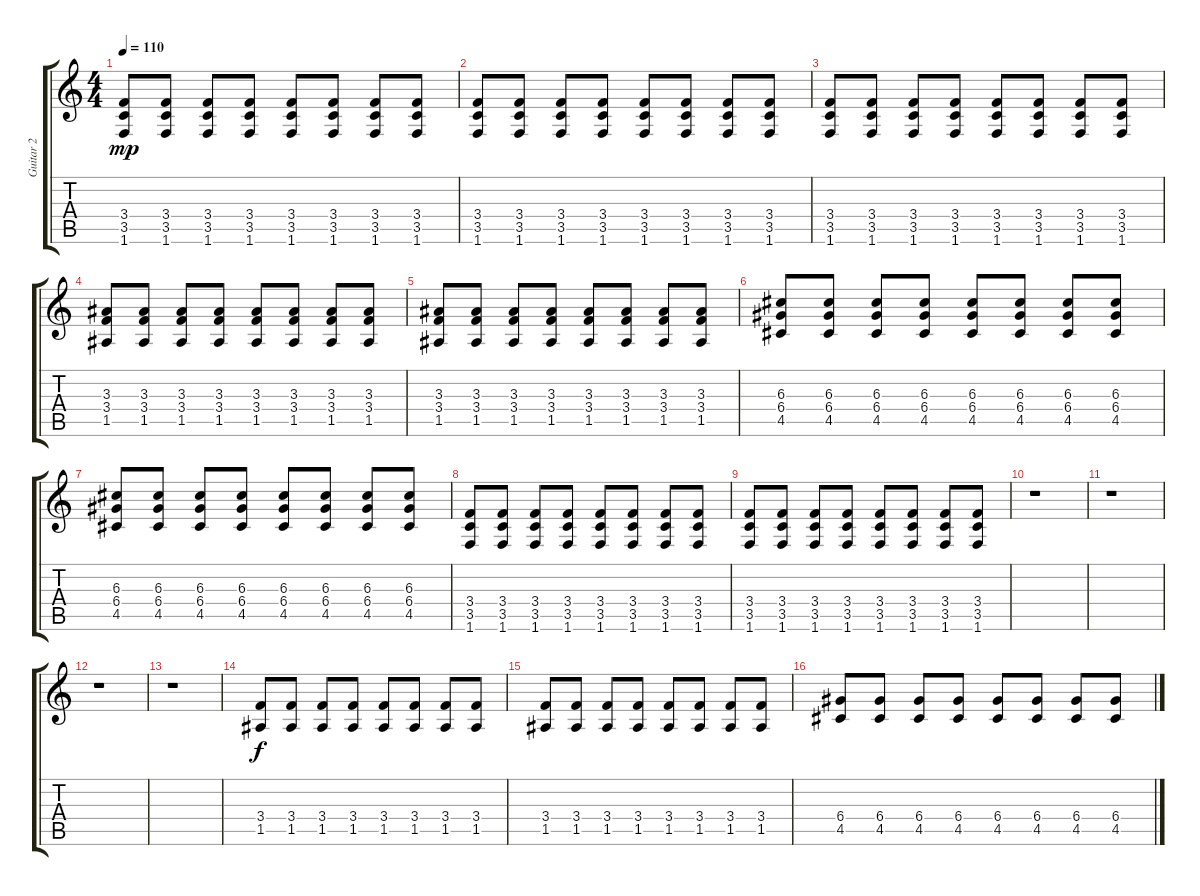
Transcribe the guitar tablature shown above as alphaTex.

\track ("Guitar 2" "Guitar 2") {instrument overdrivenguitar}
\staff {score tabs}
\tuning (E4 B3 G3 D3 A2 E2) {hide}
\ts (4 4)
\tempo 110
\clef g2
\ks c
(3.4 3.5 1.6).8{dy mp} (3.4 3.5 1.6).8 (3.4 3.5 1.6).8 (3.4 3.5 1.6).8 (3.4 3.5 1.6).8 (3.4 3.5 1.6).8 (3.4 3.5 1.6).8 (3.4 3.5 1.6).8 |
(3.4 3.5 1.6).8 (3.4 3.5 1.6).8 (3.4 3.5 1.6).8 (3.4 3.5 1.6).8 (3.4 3.5 1.6).8 (3.4 3.5 1.6).8 (3.4 3.5 1.6).8 (3.4 3.5 1.6).8 |
(3.4 3.5 1.6).8 (3.4 3.5 1.6).8 (3.4 3.5 1.6).8 (3.4 3.5 1.6).8 (3.4 3.5 1.6).8 (3.4 3.5 1.6).8 (3.4 3.5 1.6).8 (3.4 3.5 1.6).8 |
(3.3 3.4 1.5).8 (3.3 3.4 1.5).8 (3.3 3.4 1.5).8 (3.3 3.4 1.5).8 (3.3 3.4 1.5).8 (3.3 3.4 1.5).8 (3.3 3.4 1.5).8 (3.3 3.4 1.5).8 |
(3.3 3.4 1.5).8 (3.3 3.4 1.5).8 (3.3 3.4 1.5).8 (3.3 3.4 1.5).8 (3.3 3.4 1.5).8 (3.3 3.4 1.5).8 (3.3 3.4 1.5).8 (3.3 3.4 1.5).8 |
(6.3 6.4 4.5).8 (6.3 6.4 4.5).8 (6.3 6.4 4.5).8 (6.3 6.4 4.5).8 (6.3 6.4 4.5).8 (6.3 6.4 4.5).8 (6.3 6.4 4.5).8 (6.3 6.4 4.5).8 |
(6.3 6.4 4.5).8 (6.3 6.4 4.5).8 (6.3 6.4 4.5).8 (6.3 6.4 4.5).8 (6.3 6.4 4.5).8 (6.3 6.4 4.5).8 (6.3 6.4 4.5).8 (6.3 6.4 4.5).8 |
(3.4 3.5 1.6).8 (3.4 3.5 1.6).8 (3.4 3.5 1.6).8 (3.4 3.5 1.6).8 (3.4 3.5 1.6).8 (3.4 3.5 1.6).8 (3.4 3.5 1.6).8 (3.4 3.5 1.6).8 |
(3.4 3.5 1.6).8 (3.4 3.5 1.6).8 (3.4 3.5 1.6).8 (3.4 3.5 1.6).8 (3.4 3.5 1.6).8 (3.4 3.5 1.6).8 (3.4 3.5 1.6).8 (3.4 3.5 1.6).8 |
r.1 |
r.1 |
r.1 |
r.1 |
(3.4 1.5).8{dy f} (3.4 1.5).8 (3.4 1.5).8 (3.4 1.5).8 (3.4 1.5).8 (3.4 1.5).8 (3.4 1.5).8 (3.4 1.5).8 |
(3.4 1.5).8 (3.4 1.5).8 (3.4 1.5).8 (3.4 1.5).8 (3.4 1.5).8 (3.4 1.5).8 (3.4 1.5).8 (3.4 1.5).8 |
(6.4 4.5).8 (6.4 4.5).8 (6.4 4.5).8 (6.4 4.5).8 (6.4 4.5).8 (6.4 4.5).8 (6.4 4.5).8 (6.4 4.5).8
